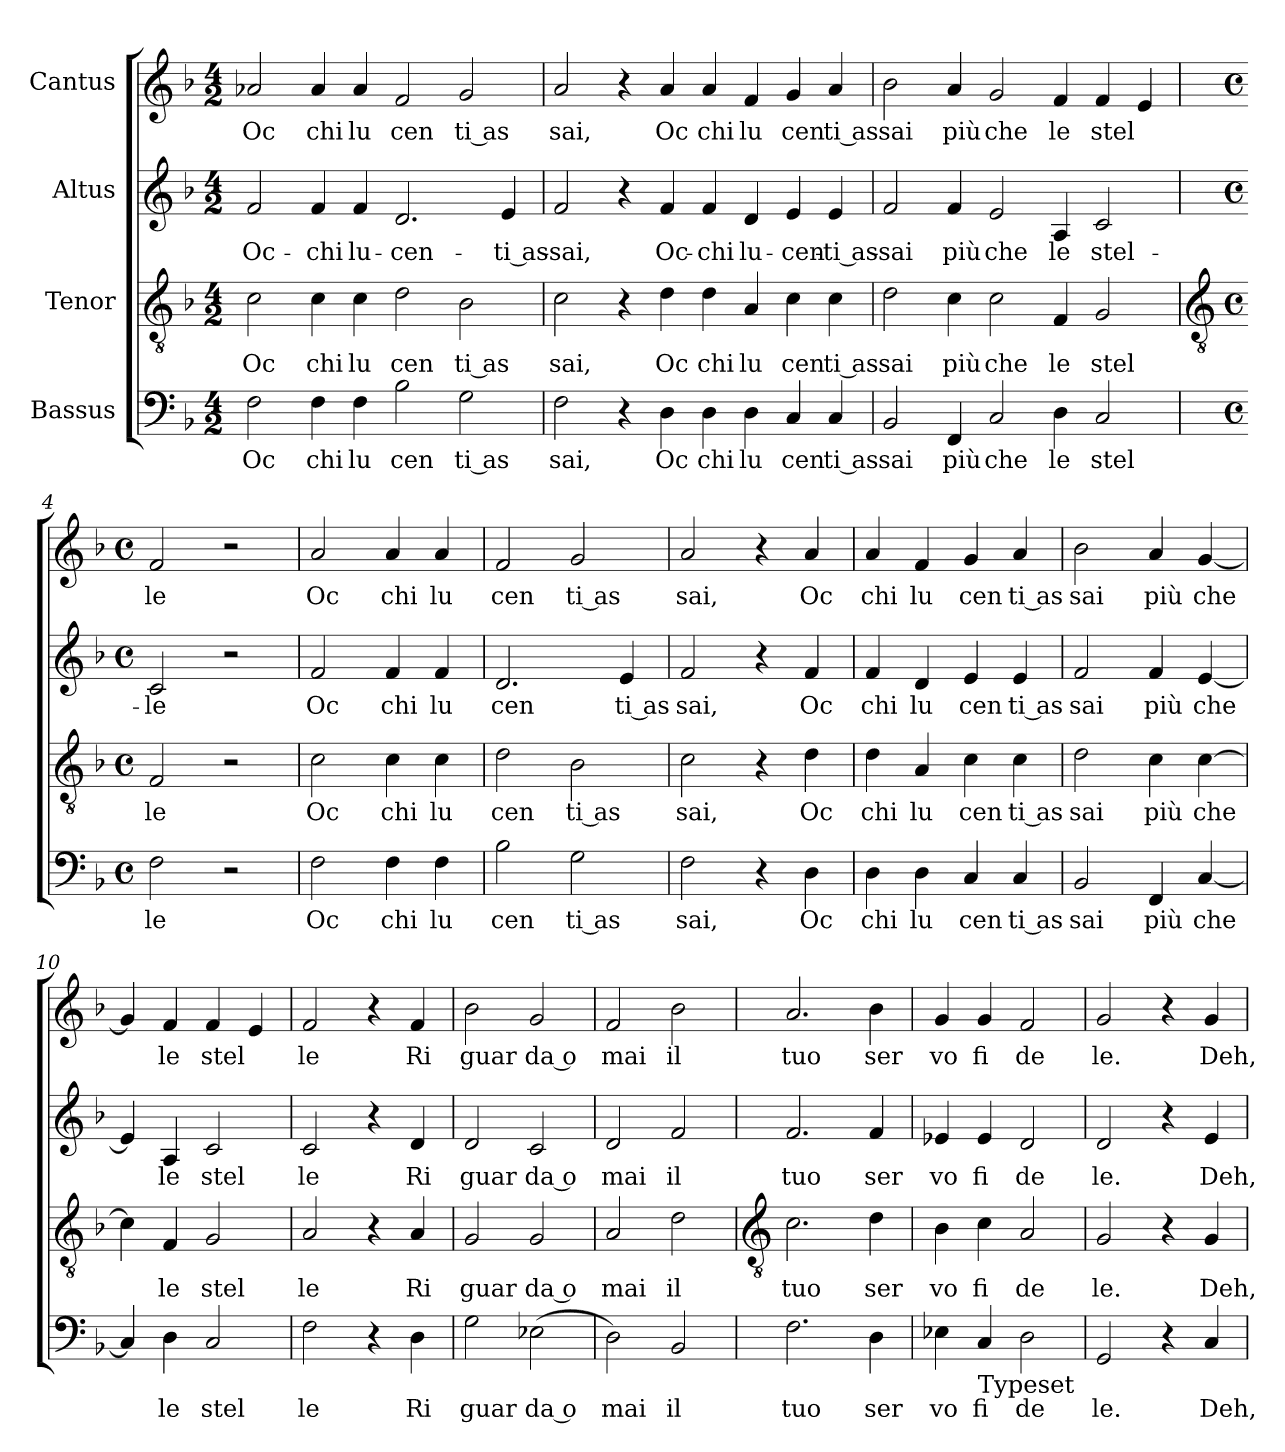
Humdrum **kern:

**kern	**text	**kern	**text	**kern	**text	**kern	**text
*part4	*part4	*part3	*part3	*part2	*part2	*part1	*part1
*staff4	*staff4	*staff3	*staff3	*staff2	*staff2	*staff1	*staff1
*I"Bassus	*	*I"Tenor	*	*I"Altus	*	*I"Cantus	*
*clefF4	*	*clefGv2	*	*clefG2	*	*clefG2	*
*k[b-]	*	*k[b-]	*	*k[b-]	*	*k[b-]	*
*F:	*	*F:	*	*F:	*	*F:	*
*M4/2	*	*M4/2	*	*M4/2	*	*M4/2	*
=1	=1	=1	=1	=1	=1	=1	=1
!	!LO:LY:b	!	!LO:LY:b	!	!LO:LY:b	!	!LO:LY:b
2F\	Oc	2c\	Oc	2f/	Oc-	2a-X/	Oc
!	!LO:LY:b	!	!LO:LY:b	!	!LO:LY:b	!	!LO:LY:b
4F\	chi	4c\	chi	4f/	-chi	4a-/	chi
!	!LO:LY:b	!	!LO:LY:b	!	!LO:LY:b	!	!LO:LY:b
4F\	lu	4c\	lu	4f/	lu-	4a-/	lu
!	!LO:LY:b	!	!LO:LY:b	!	!LO:LY:b	!	!LO:LY:b
2B-\	cen	2d\	cen	2.d/	-cen-	2f/	cen
!	!LO:LY:b	!	!LO:LY:b	!	!	!	!LO:LY:b
2G\	ti as	2B-\	ti as	.	.	2g/	ti as
!	!	!	!	!	!LO:LY:b	!	!
.	.	.	.	4e/	-ti as-	.	.
=2	=2	=2	=2	=2	=2	=2	=2
!	!LO:LY:b	!	!LO:LY:b	!	!LO:LY:b	!	!LO:LY:b
2F\	sai,	2c\	sai,	2f/	-sai,	2a/	sai,
4r	.	4r	.	4r	.	4r	.
!	!LO:LY:b	!	!LO:LY:b	!	!LO:LY:b	!	!LO:LY:b
4D\	Oc	4d\	Oc	4f/	Oc-	4a/	Oc
!	!LO:LY:b	!	!LO:LY:b	!	!LO:LY:b	!	!LO:LY:b
4D\	chi	4d\	chi	4f/	-chi	4a/	chi
!	!LO:LY:b	!	!LO:LY:b	!	!LO:LY:b	!	!LO:LY:b
4D\	lu	4A/	lu	4d/	lu-	4f/	lu
!	!LO:LY:b	!	!LO:LY:b	!	!LO:LY:b	!	!LO:LY:b
4C/	cen	4c\	cen	4e/	-cen-	4g/	cen
!	!LO:LY:b	!	!LO:LY:b	!	!LO:LY:b	!	!LO:LY:b
4C/	ti as	4c\	ti as	4e/	-ti as-	4a/	ti as
=3	=3	=3	=3	=3	=3	=3	=3
!	!LO:LY:b	!	!LO:LY:b	!	!LO:LY:b	!	!LO:LY:b
2BB-/	sai	2d\	sai	2f/	-sai	2b-\	sai
!	!LO:LY:b	!	!LO:LY:b	!	!LO:LY:b	!	!LO:LY:b
4FF/	più	4c\	più	4f/	più	4a/	più
!	!LO:LY:b	!	!LO:LY:b	!	!LO:LY:b	!	!LO:LY:b
2C/	che	2c\	che	2e/	che	2g/	che
!	!LO:LY:b	!	!LO:LY:b	!	!LO:LY:b	!	!LO:LY:b
4D\	le	4F/	le	4A/	le	4f/	le
!	!LO:LY:b	!	!LO:LY:b	!	!LO:LY:b	!	!LO:LY:b
2C/	stel	2G/	stel	2c/	stel-	4f/	stel
.	.	.	.	.	.	4e/	.
!!LO:LB:g=z
=4	=4	=4	=4	=4	=4	=4	=4
*	*	*clefGv2	*	*	*	*	*
*M4/4	*	*M4/4	*	*M4/4	*	*M4/4	*
*met(c)	*	*met(c)	*	*met(c)	*	*met(c)	*
!	!LO:LY:b	!	!LO:LY:b	!	!LO:LY:b	!	!LO:LY:b
2F\	le	2F/	le	2c/	-le	2f/	le
2r	.	2r	.	2r	.	2r	.
=5	=5	=5	=5	=5	=5	=5	=5
!	!LO:LY:b	!	!LO:LY:b	!	!LO:LY:b	!	!LO:LY:b
2F\	Oc	2c\	Oc	2f/	Oc	2a/	Oc
!	!LO:LY:b	!	!LO:LY:b	!	!LO:LY:b	!	!LO:LY:b
4F\	chi	4c\	chi	4f/	chi	4a/	chi
!	!LO:LY:b	!	!LO:LY:b	!	!LO:LY:b	!	!LO:LY:b
4F\	lu	4c\	lu	4f/	lu	4a/	lu
=6	=6	=6	=6	=6	=6	=6	=6
!	!LO:LY:b	!	!LO:LY:b	!	!LO:LY:b	!	!LO:LY:b
2B-\	cen	2d\	cen	2.d/	cen	2f/	cen
!	!LO:LY:b	!	!LO:LY:b	!	!	!	!LO:LY:b
2G\	ti as	2B-\	ti as	.	.	2g/	ti as
!	!	!	!	!	!LO:LY:b	!	!
.	.	.	.	4e/	ti as	.	.
=7	=7	=7	=7	=7	=7	=7	=7
!	!LO:LY:b	!	!LO:LY:b	!	!LO:LY:b	!	!LO:LY:b
2F\	sai,	2c\	sai,	2f/	sai,	2a/	sai,
4r	.	4r	.	4r	.	4r	.
!	!LO:LY:b	!	!LO:LY:b	!	!LO:LY:b	!	!LO:LY:b
4D\	Oc	4d\	Oc	4f/	Oc	4a/	Oc
=8	=8	=8	=8	=8	=8	=8	=8
!	!LO:LY:b	!	!LO:LY:b	!	!LO:LY:b	!	!LO:LY:b
4D\	chi	4d\	chi	4f/	chi	4a/	chi
!	!LO:LY:b	!	!LO:LY:b	!	!LO:LY:b	!	!LO:LY:b
4D\	lu	4A/	lu	4d/	lu	4f/	lu
!	!LO:LY:b	!	!LO:LY:b	!	!LO:LY:b	!	!LO:LY:b
4C/	cen	4c\	cen	4e/	cen	4g/	cen
!	!LO:LY:b	!	!LO:LY:b	!	!LO:LY:b	!	!LO:LY:b
4C/	ti as	4c\	ti as	4e/	ti as	4a/	ti as
=9	=9	=9	=9	=9	=9	=9	=9
!	!LO:LY:b	!	!LO:LY:b	!	!LO:LY:b	!	!LO:LY:b
2BB-/	sai	2d\	sai	2f/	sai	2b-\	sai
!	!LO:LY:b	!	!LO:LY:b	!	!LO:LY:b	!	!LO:LY:b
4FF/	più	4c\	più	4f/	più	4a/	più
!	!LO:LY:b	!	!LO:LY:b	!	!LO:LY:b	!	!LO:LY:b
[4C/	che	[4c\	che	[4e/	che	[4g/	che
=10	=10	=10	=10	=10	=10	=10	=10
4C/]	.	4c\]	.	4e/]	.	4g/]	.
!	!LO:LY:b	!	!LO:LY:b	!	!LO:LY:b	!	!LO:LY:b
4D\	le	4F/	le	4A/	le	4f/	le
!	!LO:LY:b	!	!LO:LY:b	!	!LO:LY:b	!	!LO:LY:b
2C/	stel	2G/	stel	2c/	stel	4f/	stel
.	.	.	.	.	.	4e/	.
=11	=11	=11	=11	=11	=11	=11	=11
!	!LO:LY:b	!	!LO:LY:b	!	!LO:LY:b	!	!LO:LY:b
2F\	le	2A/	le	2c/	le	2f/	le
4r	.	4r	.	4r	.	4r	.
!	!LO:LY:b	!	!LO:LY:b	!	!LO:LY:b	!	!LO:LY:b
4D\	Ri	4A/	Ri	4d/	Ri	4f/	Ri
=12	=12	=12	=12	=12	=12	=12	=12
!	!LO:LY:b	!	!LO:LY:b	!	!LO:LY:b	!	!LO:LY:b
2G\	guar	2G/	guar	2d/	guar	2b-\	guar
!	!LO:LY:b	!	!LO:LY:b	!	!LO:LY:b	!	!LO:LY:b
(>2E-X\	da o	2G/	da o	2c/	da o	2g/	da o
=13	=13	=13	=13	=13	=13	=13	=13
!	!LO:LY:b	!	!LO:LY:b	!	!LO:LY:b	!	!LO:LY:b
2D\)	mai	2A/	mai	2d/	mai	2f/	mai
!	!LO:LY:b	!	!LO:LY:b	!	!LO:LY:b	!	!LO:LY:b
2BB-/	il	2d\	il	2f/	il	2b-\	il
!!LO:LB:g=z
=14	=14	=14	=14	=14	=14	=14	=14
*	*	*clefGv2	*	*	*	*	*
!	!LO:LY:b	!	!LO:LY:b	!	!LO:LY:b	!	!LO:LY:b
2.F\	tuo	2.c\	tuo	2.f/	tuo	2.a/	tuo
!	!LO:LY:b	!	!LO:LY:b	!	!LO:LY:b	!	!LO:LY:b
4D\	ser	4d\	ser	4f/	ser	4b-\	ser
=15	=15	=15	=15	=15	=15	=15	=15
!	!LO:LY:b	!	!LO:LY:b	!	!LO:LY:b	!	!LO:LY:b
4E-X\	vo	4B-\	vo	4e-X/	vo	4g/	vo
!LO:TX:b:t=Typeset	!	!	!	!	!	!	!
!	!LO:LY:b	!	!LO:LY:b	!	!LO:LY:b	!	!LO:LY:b
4C/	fi	4c\	fi	4e-/	fi	4g/	fi
!	!LO:LY:b	!	!LO:LY:b	!	!LO:LY:b	!	!LO:LY:b
2D\	de	2A/	de	2d/	de	2f/	de
=16	=16	=16	=16	=16	=16	=16	=16
!	!LO:LY:b	!	!LO:LY:b	!	!LO:LY:b	!	!LO:LY:b
2GG/	le.	2G/	le.	2d/	le.	2g/	le.
4r	.	4r	.	4r	.	4r	.
!	!LO:LY:b	!	!LO:LY:b	!	!LO:LY:b	!	!LO:LY:b
4C/	Deh,	4G/	Deh,	4e/	Deh,	4g/	Deh,
=	=	=	=	=	=	=	=
*-	*-	*-	*-	*-	*-	*-	*-
